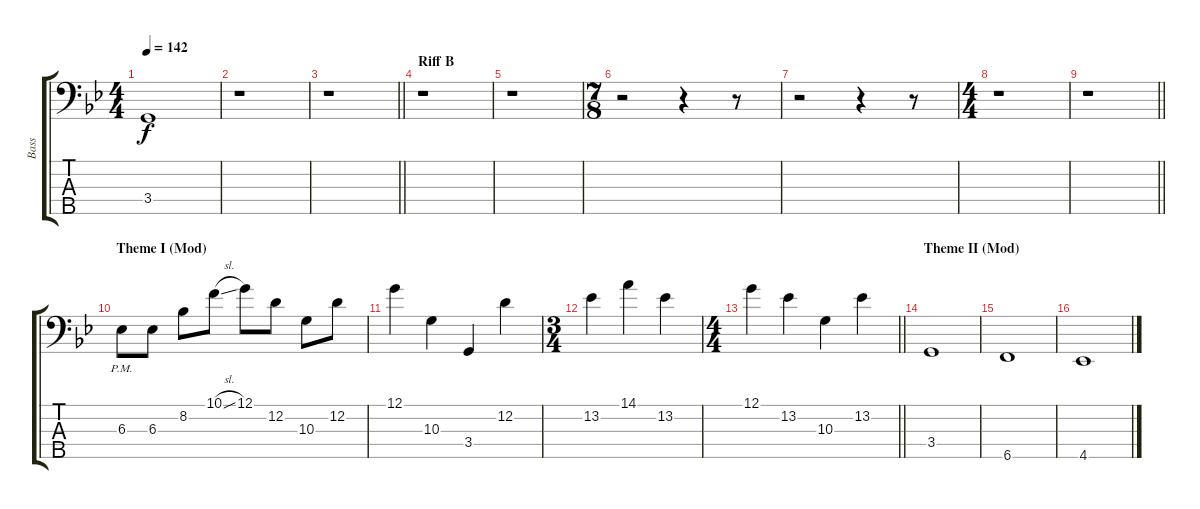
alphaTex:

\track ("Bass" "Bass") {instrument electricbassfinger}
\staff {score tabs}
\tuning (G2 D2 A1 E1 B0) {hide}
\ts (4 4)
\tempo 142
\clef f4
\ks gminor
3.4{t}.1{dy f} |
r.1{volume 14} |
\barLineRight lightlight
r.1 |
\section ("" "Riff B")
r.1 |
r.1 |
\ts (7 8)
r.2 r.4 r.8 |
r.2 r.4 r.8 |
\ts (4 4)
r.1 |
\barLineRight lightlight
r.1 |
\section ("" "Theme I (Mod)")
6.3{pm}.8 6.3.8 8.2.8 10.1{sl}.8 12.1.8 12.2.8 10.3.8 12.2.8 |
12.1.4 10.3.4 3.4.4 12.2.4 |
\ts (3 4)
13.2.4 14.1.4 13.2.4 |
\ts (4 4)
\barLineRight lightlight
12.1.4 13.2.4 10.3.4 13.2.4 |
\section ("" "Theme II (Mod)")
3.4.1 |
6.5.1 |
4.5.1
